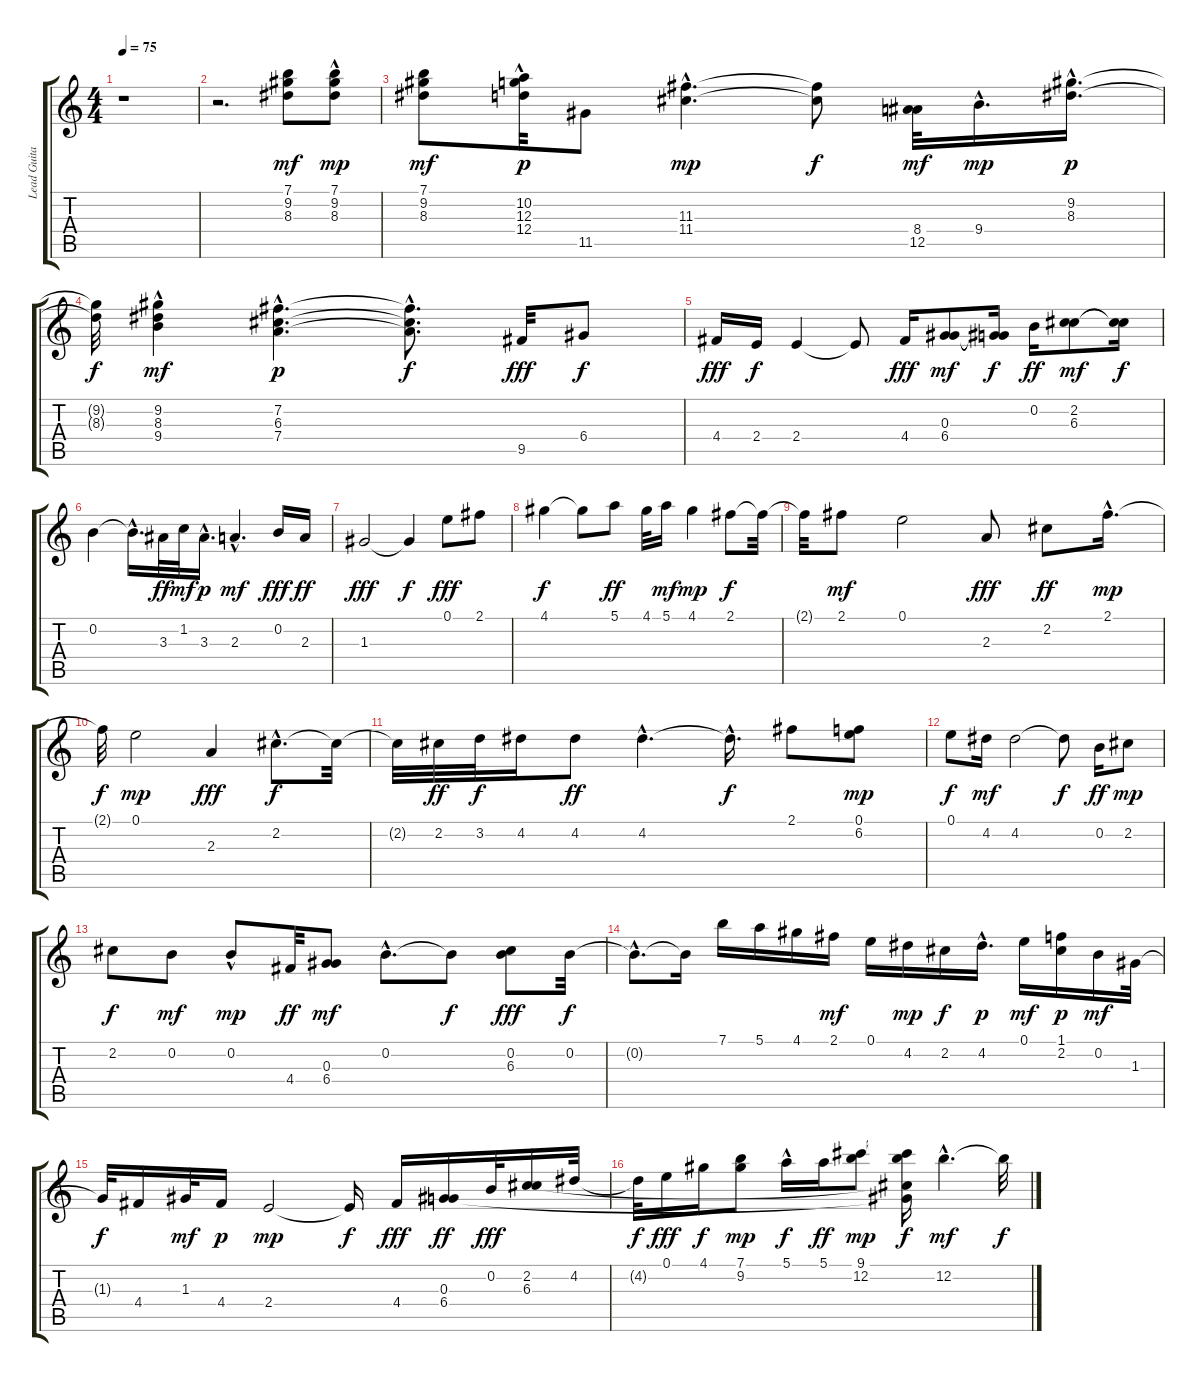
\track ("Lead Guitar" "Lead Guita") {instrument acousticguitarsteel}
\staff {score tabs}
\tuning (E4 B3 G3 D3 A2 E2) {hide}
\ts (4 4)
\tempo 75
\clef g2
\ks c
r.1{dy mf instrument acousticguitarsteel} |
r.2{d} (7.1 9.2 8.3).8 (7.1{hac} 9.2 8.3{hac}).8{dy mp} |
(7.1 9.2 8.3).8{dy mf} (10.2{hac} 12.3 12.4).32{dy p} 11.5.8 (11.3{hac} 11.4{hac}).4{d dy mp} (11.3{t} 11.4{t}).8{dy f} (8.4 12.5).32{dy mf} 9.4{hac}.16{d dy mp} (9.2{hac} 8.3{hac}).16{d dy p} |
(9.2{t} 8.3{t}).32{dy f} (9.2{hac} 8.3{hac} 9.4).4{dy mf} (7.2{hac} 6.3{hac} 7.4{hac}).4{d dy p} (7.2{hac t} 6.3{hac t} 7.4{hac t}).8{d dy f} 9.5.32{dy fff} 6.4.8{dy f} |
4.4.16{dy fff} 2.4.16{dy f} 2.4.4 2.4{t}.8 4.4.16{dy fff} (0.3 6.4).8{dy mf} (0.3{t} 6.4{t}).16{dy f} 0.2.16{dy ff} (2.2 6.3).8{dy mf} (2.2{t} 6.3{t}).16{dy f} |
0.2.4 0.2{hac t}.16{d} 3.3.32{dy ff} 1.2.32{dy mf} 3.3{hac}.16{d dy p} 2.3{hac}.4{d dy mf} 0.2.16{dy fff} 2.3.16{dy ff} |
1.3.2{dy fff} 1.3{t}.4{dy f} 0.1.8{dy fff} 2.1.8 |
4.1.4{dy f} 4.1{t}.8 5.1.8{dy ff} 4.1.32 5.1.16{dy mf} 4.1.4{dy mp} 2.1.8{dy f} 2.1{t}.32 |
2.1{t}.32 2.1.8{dy mf} 0.1.2 2.3.8{dy fff} 2.2.8{dy ff} 2.1{hac}.16{d dy mp} |
2.1{t}.32{dy f} 0.1.2{dy mp} 2.3.4{dy fff} 2.2{hac}.8{d dy f} 2.2{t}.32 |
2.2{t}.32 2.2.32{dy ff} 3.2.32{dy f} 4.2.16 4.2.8{dy ff} 4.2{hac}.4{d} 4.2{hac t}.16{d dy f} 2.1.8 (0.1 6.2).8{dy mp} |
0.1.8{dy f} 4.2.16{dy mf} 4.2.2 4.2{t}.8{dy f} 0.2.16{dy ff} 2.2.8{dy mp} |
2.2.8{dy f} 0.2.8{dy mf} 0.2{hac}.8{dy mp} 4.4.32{dy ff} (0.3 6.4).8{dy mf} 0.2{hac}.8{d} 0.2{t}.8{dy f} (0.2 6.3).8{dy fff} 0.2.32{dy f} |
0.2{hac t}.8{d} 0.2{t}.16 7.1.16 5.1.16 4.1.16 2.1.16{dy mf} 0.1.16 4.2.16{dy mp} 2.2.16{dy f} 4.2{hac}.16{d dy p} 0.1.16{dy mf} (1.1 2.2).16{dy p} 0.2.16{dy mf} 1.3.32 |
1.3{t}.32{dy f} 4.4.16 1.3.32{dy mf} 4.4.16{dy p} 2.4.2{dy mp} 2.4{t}.16{dy f} 4.4.16{dy fff} (0.3 6.4).16{dy ff} 0.2.32{dy fff} (2.2 6.3).16 4.2.32 |
4.2{t}.32{dy f} 0.1.16{dy fff} 4.1.16{dy f} (7.1 9.2).8{dy mp} 5.1{hac}.16{dy f} 5.1.16{dy ff} (9.1 12.2).8{dy mp} (9.1{t} 12.2{t} 6.3{t} 6.4{t}).16{dy f} 12.2{hac}.4{d dy mf} 12.2{t}.32{dy f}
